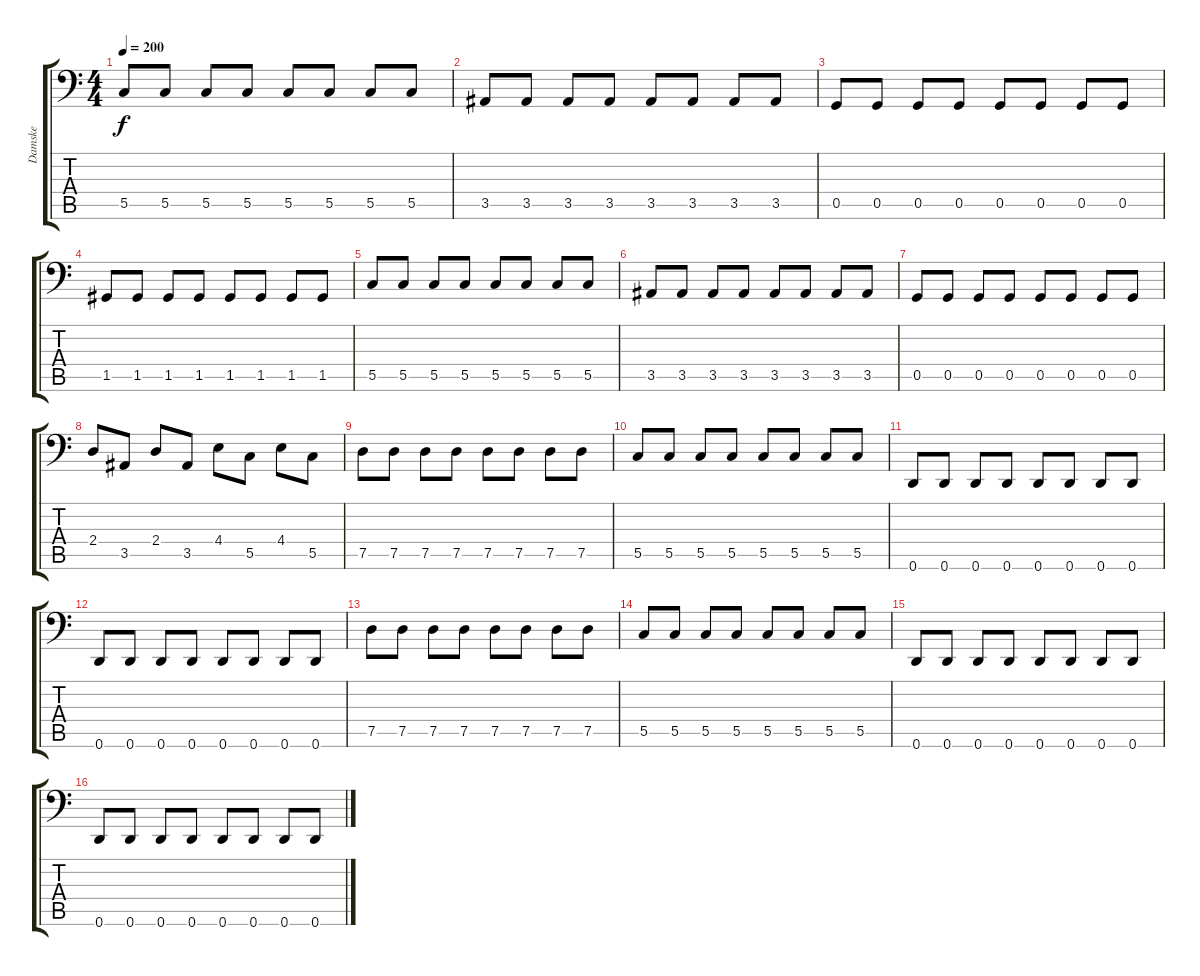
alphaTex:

\track ("Damske" "Damske") {instrument slapbass1}
\staff {score tabs}
\tuning (D3 A2 F2 C2 G1 D1) {hide}
\ts (4 4)
\tempo 200
\clef f4
\ks c
5.5.8{dy f} 5.5.8 5.5.8 5.5.8 5.5.8 5.5.8 5.5.8 5.5.8 |
3.5.8 3.5.8 3.5.8 3.5.8 3.5.8 3.5.8 3.5.8 3.5.8 |
0.5.8 0.5.8 0.5.8 0.5.8 0.5.8 0.5.8 0.5.8 0.5.8 |
1.5.8 1.5.8 1.5.8 1.5.8 1.5.8 1.5.8 1.5.8 1.5.8 |
5.5.8 5.5.8 5.5.8 5.5.8 5.5.8 5.5.8 5.5.8 5.5.8 |
3.5.8 3.5.8 3.5.8 3.5.8 3.5.8 3.5.8 3.5.8 3.5.8 |
0.5.8 0.5.8 0.5.8 0.5.8 0.5.8 0.5.8 0.5.8 0.5.8 |
2.4.8 3.5.8 2.4.8 3.5.8 4.4.8 5.5.8 4.4.8 5.5.8 |
7.5.8 7.5.8 7.5.8 7.5.8 7.5.8 7.5.8 7.5.8 7.5.8 |
5.5.8 5.5.8 5.5.8 5.5.8 5.5.8 5.5.8 5.5.8 5.5.8 |
0.6.8 0.6.8 0.6.8 0.6.8 0.6.8 0.6.8 0.6.8 0.6.8 |
0.6.8 0.6.8 0.6.8 0.6.8 0.6.8 0.6.8 0.6.8 0.6.8 |
7.5.8 7.5.8 7.5.8 7.5.8 7.5.8 7.5.8 7.5.8 7.5.8 |
5.5.8 5.5.8 5.5.8 5.5.8 5.5.8 5.5.8 5.5.8 5.5.8 |
0.6.8 0.6.8 0.6.8 0.6.8 0.6.8 0.6.8 0.6.8 0.6.8 |
0.6.8 0.6.8 0.6.8 0.6.8 0.6.8 0.6.8 0.6.8 0.6.8
